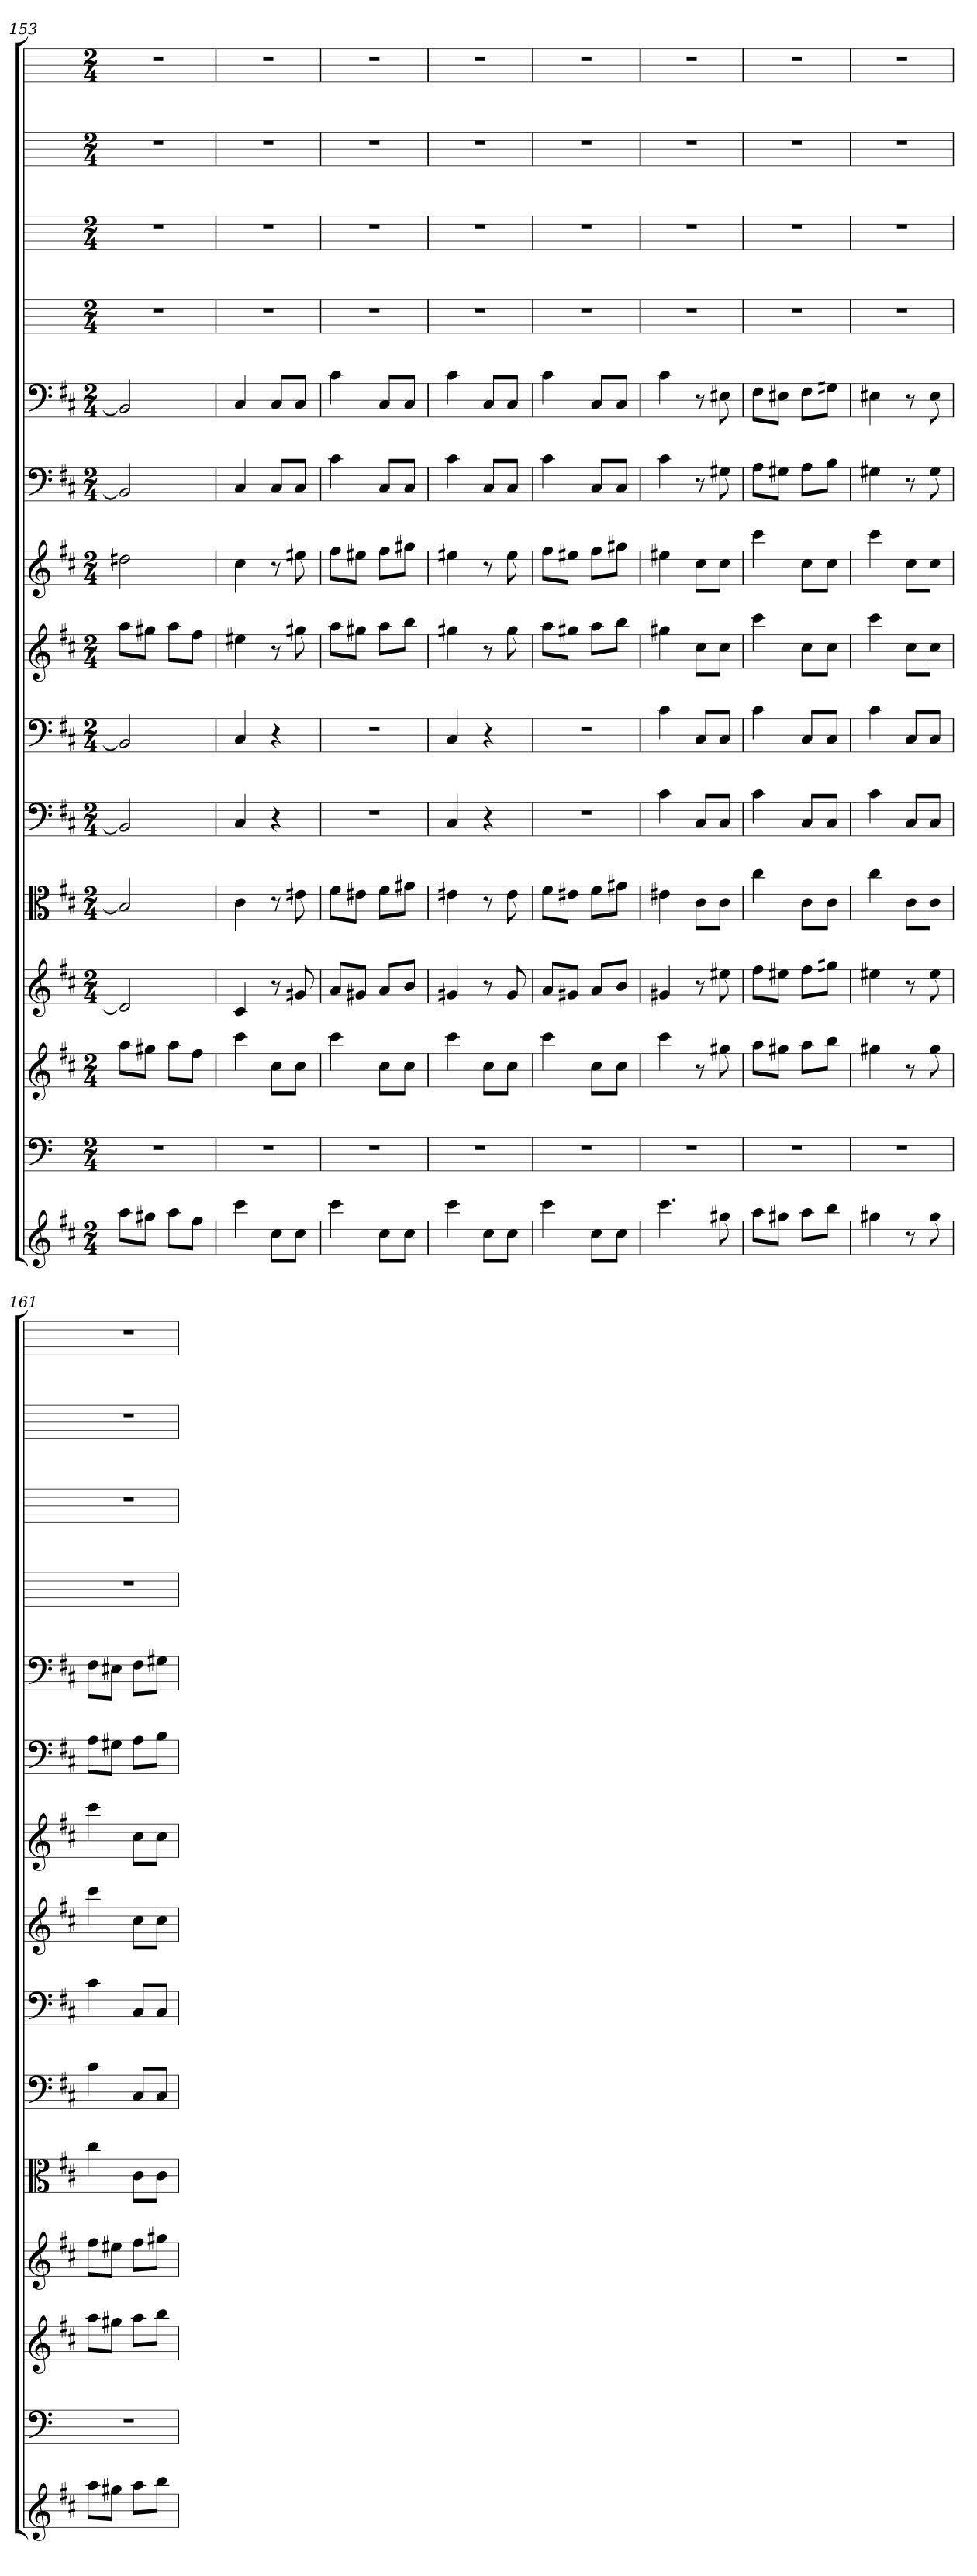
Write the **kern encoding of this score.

**kern	**kern	**kern	**kern	**kern	**kern	**kern	**kern	**kern	**kern	**kern	**kern	**kern	**kern	**kern
*part15	*part14	*part13	*part12	*part11	*part10	*part9	*part8	*part7	*part6	*part5	*part4	*part3	*part2	*part1
*staff15	*staff14	*staff13	*staff12	*staff11	*staff10	*staff9	*staff8	*staff7	*staff6	*staff5	*staff4	*staff3	*staff2	*staff1
*	*clefF4	*	*	*clefC3	*clefF4	*clefF4	*	*	*clefF4	*clefF4	*	*	*	*
*k[f#c#]	*k[]	*k[f#c#]	*k[f#c#]	*k[f#c#]	*k[f#c#]	*k[f#c#]	*k[f#c#]	*k[f#c#]	*k[f#c#]	*k[f#c#]	*k[]	*k[]	*k[]	*k[]
*M2/4	*M2/4	*M2/4	*M2/4	*M2/4	*M2/4	*M2/4	*M2/4	*M2/4	*M2/4	*M2/4	*M2/4	*M2/4	*M2/4	*M2/4
=153	=153	=153	=153	=153	=153	=153	=153	=153	=153	=153	=153	=153	=153	=153
8aaL	2r	8aaL	2d#]	2B#]	2BB#]	2BB#]	8aaL	2dd#X	2BB#]	2BB#]	2r	2r	2r	2r
8gg#XJ	.	8gg#XJ	.	.	.	.	8gg#XJ	.	.	.	.	.	.	.
8aaL	.	8aaL	.	.	.	.	8aaL	.	.	.	.	.	.	.
8ff#J	.	8ff#J	.	.	.	.	8ff#J	.	.	.	.	.	.	.
=154	=154	=154	=154	=154	=154	=154	=154	=154	=154	=154	=154	=154	=154	=154
4ccc#	2r	4ccc#	4c#	4c#	4C#	4C#	4ee#X	4cc#	4C#	4C#	2r	2r	2r	2r
8cc#L	.	8cc#L	8r	8r	4r	4r	8r	8r	8C#/L	8C#/L	.	.	.	.
8cc#J	.	8cc#J	8g#X	8e#X	.	.	8gg#X	8ee#X	8C#/J	8C#/J	.	.	.	.
=155	=155	=155	=155	=155	=155	=155	=155	=155	=155	=155	=155	=155	=155	=155
4ccc#	2r	4ccc#	8aL	8f#\L	2r	2r	8aaL	8ff#L	4c#	4c#	2r	2r	2r	2r
.	.	.	8g#XJ	8e#X\J	.	.	8gg#XJ	8ee#XJ	.	.	.	.	.	.
8cc#L	.	8cc#L	8aL	8f#\L	.	.	8aaL	8ff#L	8C#/L	8C#/L	.	.	.	.
8cc#J	.	8cc#J	8bJ	8g#X\J	.	.	8bbJ	8gg#XJ	8C#/J	8C#/J	.	.	.	.
=156	=156	=156	=156	=156	=156	=156	=156	=156	=156	=156	=156	=156	=156	=156
4ccc#	2r	4ccc#	4g#X	4e#X	4C#	4C#	4gg#X	4ee#X	4c#	4c#	2r	2r	2r	2r
8cc#L	.	8cc#L	8r	8r	4r	4r	8r	8r	8C#/L	8C#/L	.	.	.	.
8cc#J	.	8cc#J	8g#	8e#	.	.	8gg#	8ee#	8C#/J	8C#/J	.	.	.	.
=157	=157	=157	=157	=157	=157	=157	=157	=157	=157	=157	=157	=157	=157	=157
4ccc#	2r	4ccc#	8aL	8f#\L	2r	2r	8aaL	8ff#L	4c#	4c#	2r	2r	2r	2r
.	.	.	8g#XJ	8e#X\J	.	.	8gg#XJ	8ee#XJ	.	.	.	.	.	.
8cc#L	.	8cc#L	8aL	8f#\L	.	.	8aaL	8ff#L	8C#/L	8C#/L	.	.	.	.
8cc#J	.	8cc#J	8bJ	8g#X\J	.	.	8bbJ	8gg#XJ	8C#/J	8C#/J	.	.	.	.
=158	=158	=158	=158	=158	=158	=158	=158	=158	=158	=158	=158	=158	=158	=158
4.ccc#	2r	4ccc#	4g#X	4e#X	4c#	4c#	4gg#X	4ee#X	4c#	4c#	2r	2r	2r	2r
.	.	8r	8r	8c#\L	8C#/L	8C#/L	8cc#L	8cc#L	8r	8r	.	.	.	.
8gg#X	.	8gg#X	8ee#X	8c#\J	8C#/J	8C#/J	8cc#J	8cc#J	8G#X	8E#X	.	.	.	.
=159	=159	=159	=159	=159	=159	=159	=159	=159	=159	=159	=159	=159	=159	=159
8aaL	2r	8aaL	8ff#L	4cc#	4c#	4c#	4ccc#	4ccc#	8A\L	8F#\L	2r	2r	2r	2r
8gg#XJ	.	8gg#XJ	8ee#XJ	.	.	.	.	.	8G#X\J	8E#X\J	.	.	.	.
8aaL	.	8aaL	8ff#L	8c#\L	8C#/L	8C#/L	8cc#L	8cc#L	8A\L	8F#\L	.	.	.	.
8bbJ	.	8bbJ	8gg#XJ	8c#\J	8C#/J	8C#/J	8cc#J	8cc#J	8B\J	8G#X\J	.	.	.	.
=160	=160	=160	=160	=160	=160	=160	=160	=160	=160	=160	=160	=160	=160	=160
4gg#X	2r	4gg#X	4ee#X	4cc#	4c#	4c#	4ccc#	4ccc#	4G#X	4E#X	2r	2r	2r	2r
8r	.	8r	8r	8c#\L	8C#/L	8C#/L	8cc#L	8cc#L	8r	8r	.	.	.	.
8gg#	.	8gg#	8ee#	8c#\J	8C#/J	8C#/J	8cc#J	8cc#J	8G#	8E#	.	.	.	.
=161	=161	=161	=161	=161	=161	=161	=161	=161	=161	=161	=161	=161	=161	=161
8aaL	2r	8aaL	8ff#L	4cc#	4c#	4c#	4ccc#	4ccc#	8A\L	8F#\L	2r	2r	2r	2r
8gg#XJ	.	8gg#XJ	8ee#XJ	.	.	.	.	.	8G#X\J	8E#X\J	.	.	.	.
8aaL	.	8aaL	8ff#L	8c#\L	8C#/L	8C#/L	8cc#L	8cc#L	8A\L	8F#\L	.	.	.	.
8bbJ	.	8bbJ	8gg#XJ	8c#\J	8C#/J	8C#/J	8cc#J	8cc#J	8B\J	8G#X\J	.	.	.	.
=	=	=	=	=	=	=	=	=	=	=	=	=	=	=
*-	*-	*-	*-	*-	*-	*-	*-	*-	*-	*-	*-	*-	*-	*-
